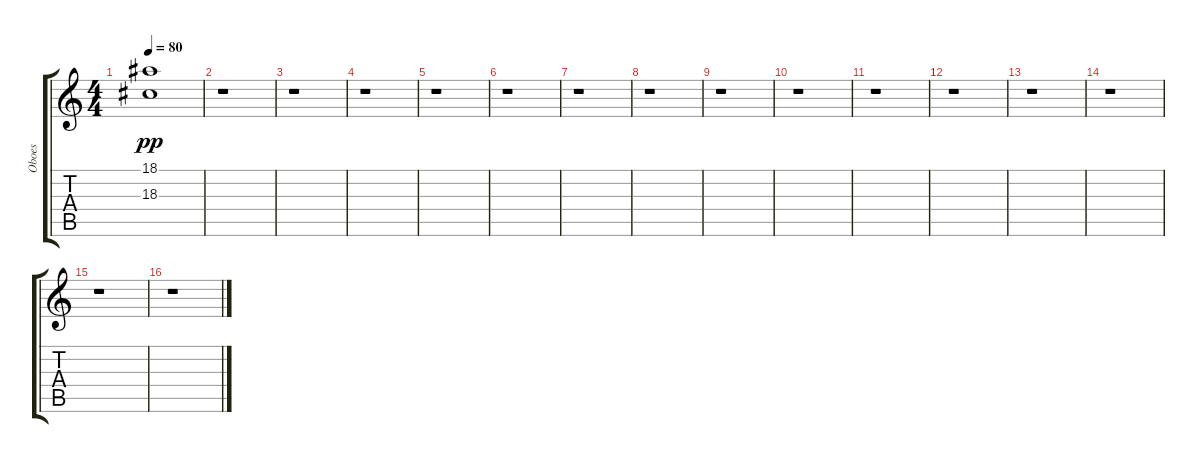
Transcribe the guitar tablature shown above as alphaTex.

\track ("Oboes" "Oboes") {instrument oboe}
\staff {score tabs}
\tuning (E4 B3 G3 D3 A2 E2) {hide}
\ts (4 4)
\tempo 80
\clef g2
\ks c
(18.1 18.3).1{dy pp} |
r.1 |
r.1 |
r.1 |
r.1 |
r.1 |
r.1 |
r.1 |
r.1 |
r.1 |
r.1 |
r.1 |
r.1 |
r.1 |
r.1 |
r.1
